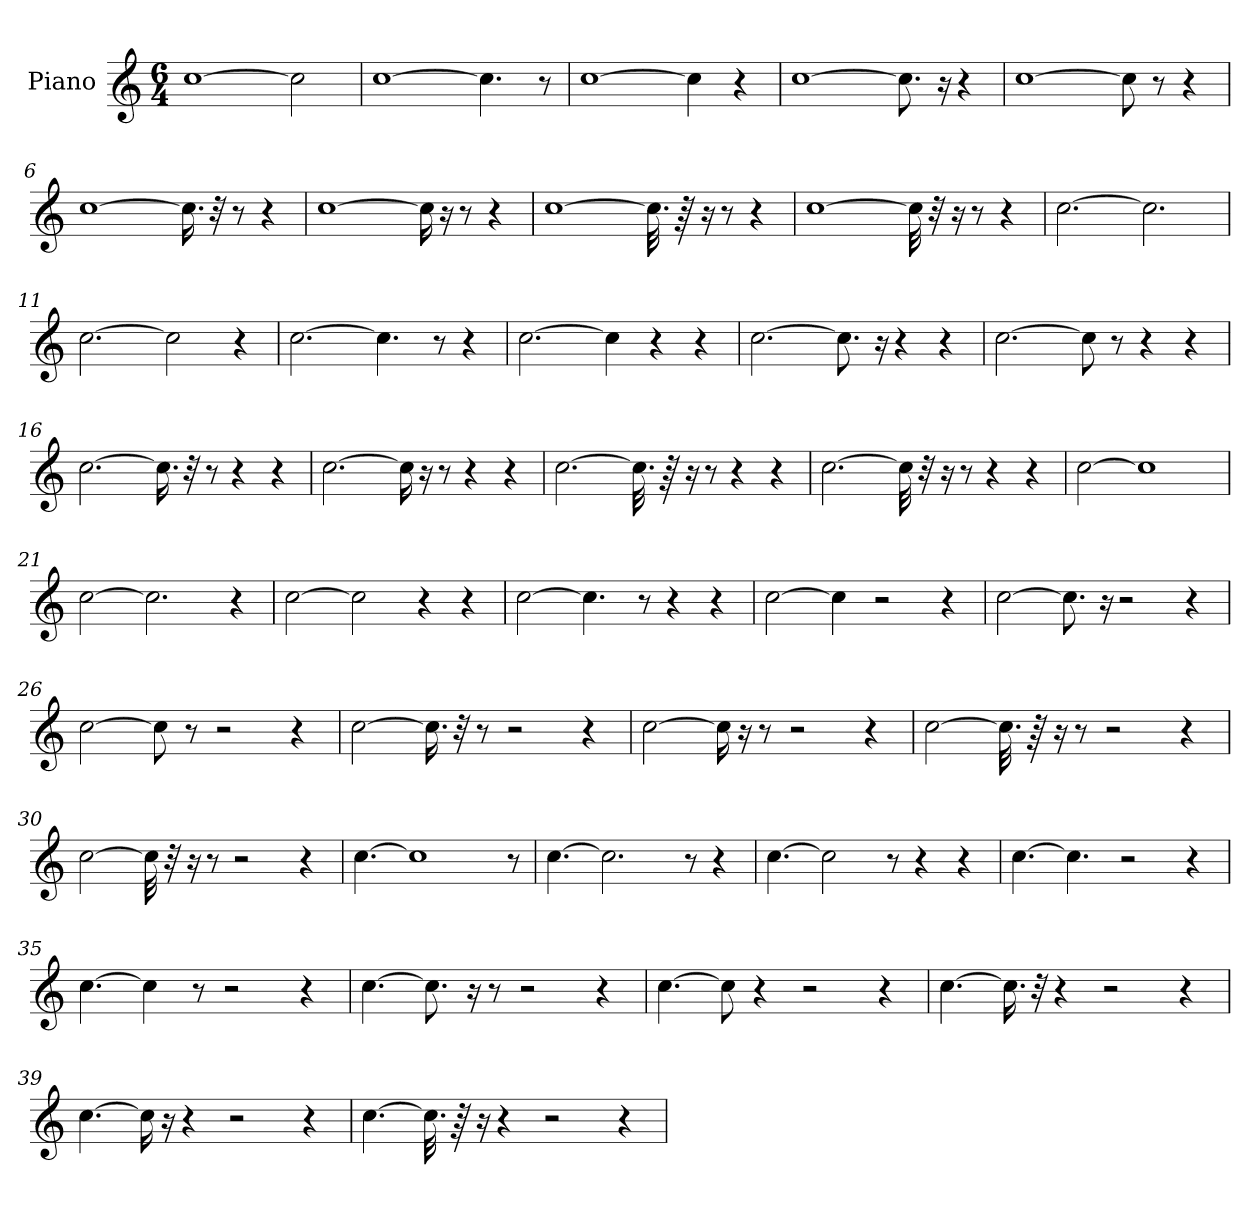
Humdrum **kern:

**kern
*part1
*staff1
*I"Piano
*I'Pno.
*clefG2
*k[]
*M6/4
=1
[1cc
2cc\]
=2
[1cc
4.cc\]
8r
=3
[1cc
4cc\]
4r
=4
[1cc
8.cc\]
16r
4r
=5
[1cc
8cc\]
8r
4r
=6
[1cc
16.cc\]
32r
8r
4r
=7
[1cc
16cc\]
16r
8r
4r
=8
[1cc
32.cc\]
64r
16r
8r
4r
=9
[1cc
32cc\]
32r
16r
8r
4r
=10
[2.cc\
2.cc\]
=11
[2.cc\
2cc\]
4r
=12
[2.cc\
4.cc\]
8r
4r
=13
[2.cc\
4cc\]
4r
4r
=14
[2.cc\
8.cc\]
16r
4r
4r
=15
[2.cc\
8cc\]
8r
4r
4r
=16
[2.cc\
16.cc\]
32r
8r
4r
4r
=17
[2.cc\
16cc\]
16r
8r
4r
4r
=18
[2.cc\
32.cc\]
64r
16r
8r
4r
4r
=19
[2.cc\
32cc\]
32r
16r
8r
4r
4r
=20
[2cc\
1cc]
=21
[2cc\
2.cc\]
4r
=22
[2cc\
2cc\]
4r
4r
=23
[2cc\
4.cc\]
8r
4r
4r
=24
[2cc\
4cc\]
2r
4r
=25
[2cc\
8.cc\]
16r
2r
4r
=26
[2cc\
8cc\]
8r
2r
4r
=27
[2cc\
16.cc\]
32r
8r
2r
4r
=28
[2cc\
16cc\]
16r
8r
2r
4r
=29
[2cc\
32.cc\]
64r
16r
8r
2r
4r
=30
[2cc\
32cc\]
32r
16r
8r
2r
4r
=31
[4.cc\
1cc]
8r
=32
[4.cc\
2.cc\]
8r
4r
=33
[4.cc\
2cc\]
8r
4r
4r
=34
[4.cc\
4.cc\]
2r
4r
=35
[4.cc\
4cc\]
8r
2r
4r
=36
[4.cc\
8.cc\]
16r
8r
2r
4r
=37
[4.cc\
8cc\]
4r
2r
4r
=38
[4.cc\
16.cc\]
32r
4r
2r
4r
=39
[4.cc\
16cc\]
16r
4r
2r
4r
=40
[4.cc\
32.cc\]
64r
16r
4r
2r
4r
=
*-
